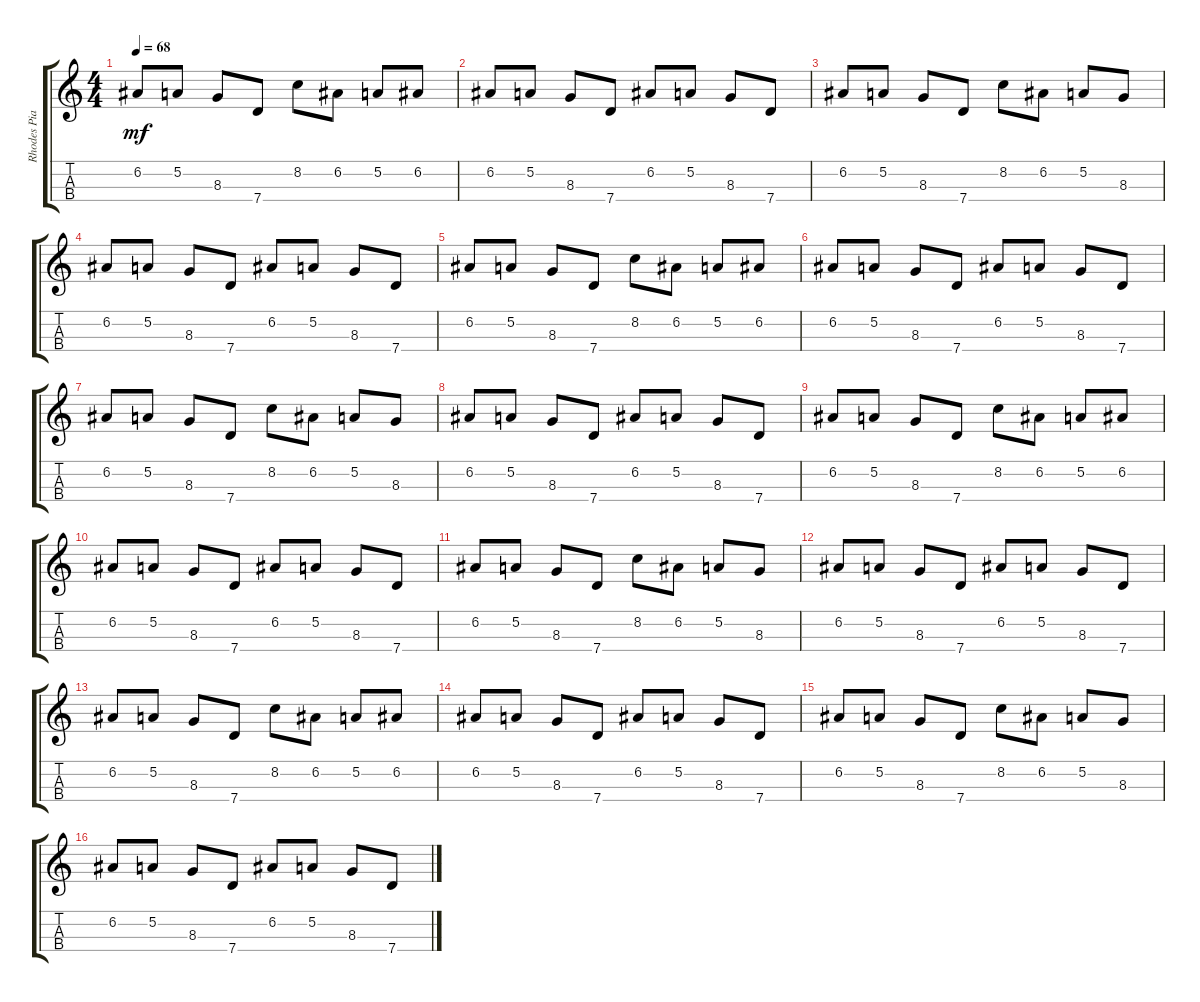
\track ("Rhodes Piano" "Rhodes Pia") {instrument electricpiano1}
\staff {score tabs}
\tuning (G5 E4 B3 G3) {hide}
\ts (4 4)
\tempo 68
\clef g2
\ks c
6.2.8{dy mf} 5.2.8 8.3.8 7.4.8 8.2.8 6.2.8 5.2.8 6.2.8 |
6.2.8 5.2.8 8.3.8 7.4.8 6.2.8 5.2.8 8.3.8 7.4.8 |
6.2.8 5.2.8 8.3.8 7.4.8 8.2.8 6.2.8 5.2.8 8.3.8 |
6.2.8 5.2.8 8.3.8 7.4.8 6.2.8 5.2.8 8.3.8 7.4.8 |
6.2.8 5.2.8 8.3.8 7.4.8 8.2.8 6.2.8 5.2.8 6.2.8 |
6.2.8 5.2.8 8.3.8 7.4.8 6.2.8 5.2.8 8.3.8 7.4.8 |
6.2.8 5.2.8 8.3.8 7.4.8 8.2.8 6.2.8 5.2.8 8.3.8 |
6.2.8 5.2.8 8.3.8 7.4.8 6.2.8 5.2.8 8.3.8 7.4.8 |
6.2.8 5.2.8 8.3.8 7.4.8 8.2.8 6.2.8 5.2.8 6.2.8 |
6.2.8 5.2.8 8.3.8 7.4.8 6.2.8 5.2.8 8.3.8 7.4.8 |
6.2.8 5.2.8 8.3.8 7.4.8 8.2.8 6.2.8 5.2.8 8.3.8 |
6.2.8 5.2.8 8.3.8 7.4.8 6.2.8 5.2.8 8.3.8 7.4.8 |
6.2.8 5.2.8 8.3.8 7.4.8 8.2.8 6.2.8 5.2.8 6.2.8 |
6.2.8 5.2.8 8.3.8 7.4.8 6.2.8 5.2.8 8.3.8 7.4.8 |
6.2.8 5.2.8 8.3.8 7.4.8 8.2.8 6.2.8 5.2.8 8.3.8 |
6.2.8 5.2.8 8.3.8 7.4.8 6.2.8 5.2.8 8.3.8 7.4.8
